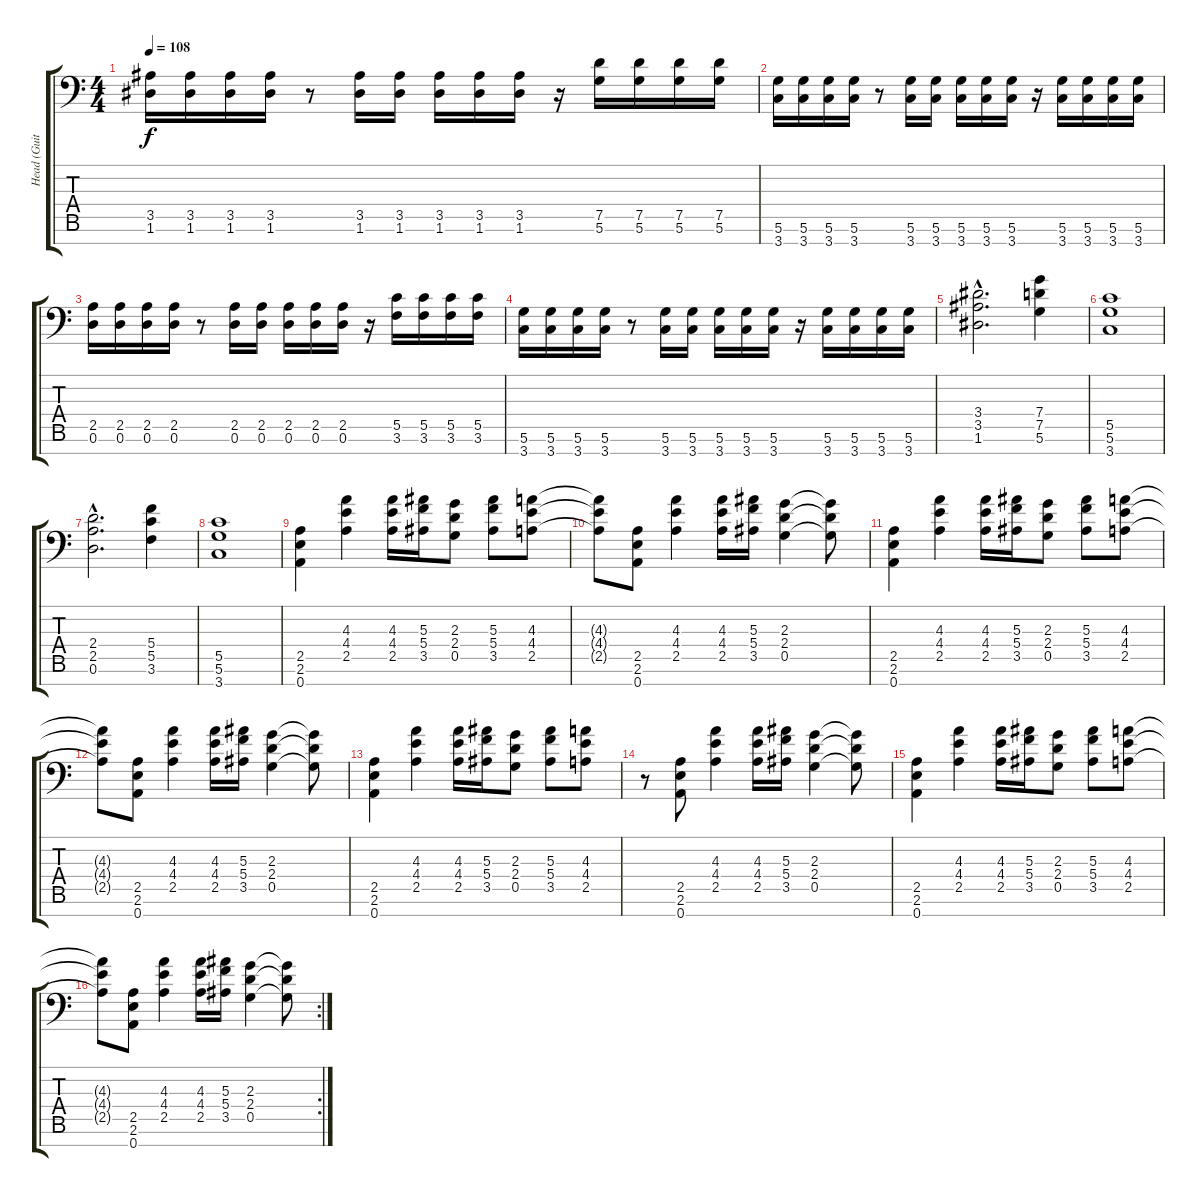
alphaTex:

\track ("Head (Guitare)" "Head (Guit") {instrument distortionguitar}
\staff {score tabs}
\tuning (D4 A3 F3 C3 G2 D2 A1) {hide}
\ts (4 4)
\tempo 108
\clef f4
\ks c
(3.5 1.6).16{dy f} (3.5 1.6).16 (3.5 1.6).16 (3.5 1.6).16 r.8 (3.5 1.6).16 (3.5 1.6).16 (3.5 1.6).16 (3.5 1.6).16 (3.5 1.6).16 r.16 (7.5 5.6).16 (7.5 5.6).16 (7.5 5.6).16 (7.5 5.6).16 |
(5.6 3.7).16 (5.6 3.7).16 (5.6 3.7).16 (5.6 3.7).16 r.8 (5.6 3.7).16 (5.6 3.7).16 (5.6 3.7).16 (5.6 3.7).16 (5.6 3.7).16 r.16 (5.6 3.7).16 (5.6 3.7).16 (5.6 3.7).16 (5.6 3.7).16 |
(2.5 0.6).16 (2.5 0.6).16 (2.5 0.6).16 (2.5 0.6).16 r.8 (2.5 0.6).16 (2.5 0.6).16 (2.5 0.6).16 (2.5 0.6).16 (2.5 0.6).16 r.16 (5.5 3.6).16 (5.5 3.6).16 (5.5 3.6).16 (5.5 3.6).16 |
(5.6 3.7).16 (5.6 3.7).16 (5.6 3.7).16 (5.6 3.7).16 r.8 (5.6 3.7).16 (5.6 3.7).16 (5.6 3.7).16 (5.6 3.7).16 (5.6 3.7).16 r.16 (5.6 3.7).16 (5.6 3.7).16 (5.6 3.7).16 (5.6 3.7).16 |
(3.4{hac} 3.5{hac} 1.6{hac}).2{d} (7.4 7.5 5.6).4 |
(5.5 5.6 3.7).1 |
(2.4{hac} 2.5{hac} 0.6{hac}).2{d} (5.4 5.5 3.6).4 |
(5.5 5.6 3.7).1 |
(2.5 2.6 0.7).4{instrument distortionguitar} (4.3 4.4 2.5).4 (4.3 4.4 2.5).16 (5.3 5.4 3.5).16 (2.3 2.4 0.5).8 (5.3 5.4 3.5).8 (4.3 4.4 2.5).8 |
(4.3{t} 4.4{t} 2.5{t}).8 (2.5 2.6 0.7).8 (4.3 4.4 2.5).4 (4.3 4.4 2.5).16 (5.3 5.4 3.5).16 (2.3 2.4 0.5).4 (2.3{t} 2.4{t} 0.5{t}).8 |
(2.5 2.6 0.7).4 (4.3 4.4 2.5).4 (4.3 4.4 2.5).16 (5.3 5.4 3.5).16 (2.3 2.4 0.5).8 (5.3 5.4 3.5).8 (4.3 4.4 2.5).8 |
(4.3{t} 4.4{t} 2.5{t}).8 (2.5 2.6 0.7).8 (4.3 4.4 2.5).4 (4.3 4.4 2.5).16 (5.3 5.4 3.5).16 (2.3 2.4 0.5).4 (2.3{t} 2.4{t} 0.5{t}).8 |
(2.5 2.6 0.7).4 (4.3 4.4 2.5).4 (4.3 4.4 2.5).16 (5.3 5.4 3.5).16 (2.3 2.4 0.5).8 (5.3 5.4 3.5).8 (4.3 4.4 2.5).8 |
r.8 (2.5 2.6 0.7).8 (4.3 4.4 2.5).4 (4.3 4.4 2.5).16 (5.3 5.4 3.5).16 (2.3 2.4 0.5).4 (2.3{t} 2.4{t} 0.5{t}).8 |
(2.5 2.6 0.7).4 (4.3 4.4 2.5).4 (4.3 4.4 2.5).16 (5.3 5.4 3.5).16 (2.3 2.4 0.5).8 (5.3 5.4 3.5).8 (4.3 4.4 2.5).8 |
\rc 2
(4.3{t} 4.4{t} 2.5{t}).8 (2.5 2.6 0.7).8 (4.3 4.4 2.5).4 (4.3 4.4 2.5).16 (5.3 5.4 3.5).16 (2.3 2.4 0.5).4 (2.3{t} 2.4{t} 0.5{t}).8
